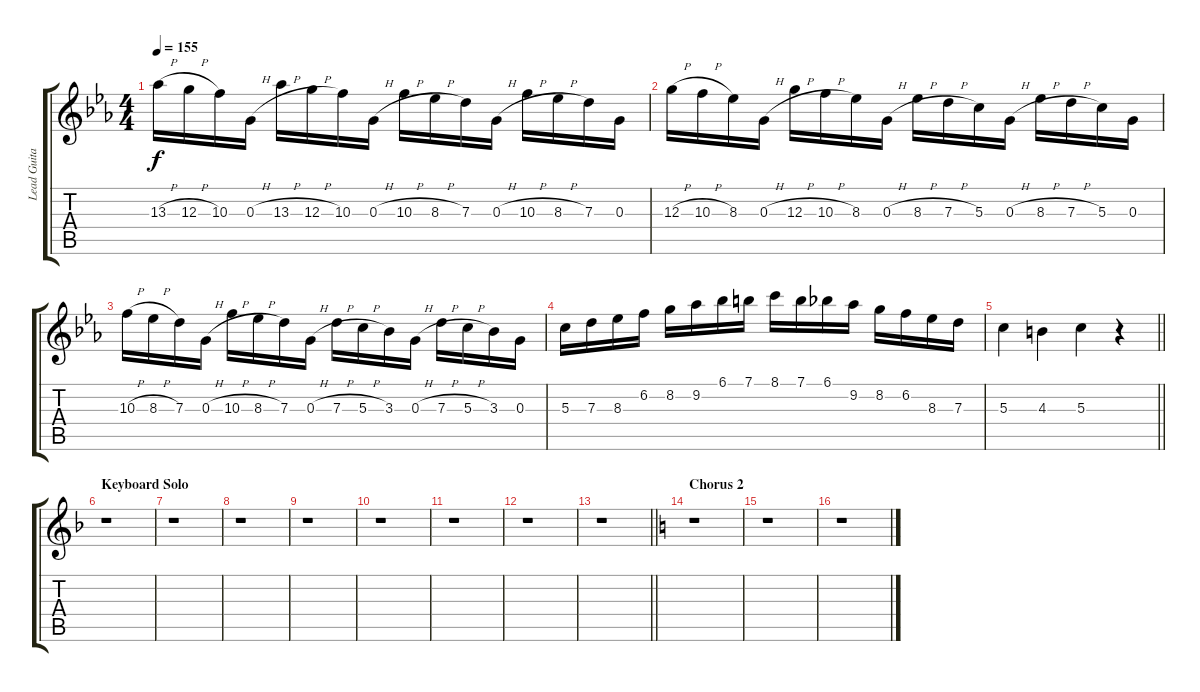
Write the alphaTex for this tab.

\track ("Lead Guitar 2: Niklas Dahlin" "Lead Guita") {instrument overdrivenguitar}
\staff {score tabs}
\tuning (E4 B3 G3 D3 A2 E2) {hide}
\ts (4 4)
\tempo 155
\clef g2
\ks cminor
13.3{h}.16{dy f} 12.3{h}.16 10.3.16 0.3{h}.16 13.3{h}.16 12.3{h}.16 10.3.16 0.3{h}.16 10.3{h}.16 8.3{h}.16 7.3.16 0.3{h}.16 10.3{h}.16 8.3{h}.16 7.3.16 0.3.16 |
12.3{h}.16 10.3{h}.16 8.3.16 0.3{h}.16 12.3{h}.16 10.3{h}.16 8.3.16 0.3{h}.16 8.3{h}.16 7.3{h}.16 5.3.16 0.3{h}.16 8.3{h}.16 7.3{h}.16 5.3.16 0.3.16 |
10.3{h}.16 8.3{h}.16 7.3.16 0.3{h}.16 10.3{h}.16 8.3{h}.16 7.3.16 0.3{h}.16 7.3{h}.16 5.3{h}.16 3.3.16 0.3{h}.16 7.3{h}.16 5.3{h}.16 3.3.16 0.3.16 |
5.3.16 7.3.16 8.3.16 6.2.16 8.2.16 9.2.16 6.1.16 7.1.16 8.1.16 7.1.16 6.1.16 9.2.16 8.2.16 6.2.16 8.3.16 7.3.16 |
\barLineRight lightlight
5.3.4 4.3.4 5.3.4 r.4 |
\section ("" "Keyboard Solo")
\ks f
r.1 |
r.1 |
r.1 |
r.1 |
r.1 |
r.1 |
r.1 |
\barLineRight lightlight
r.1 |
\section ("" "Chorus 2")
\ks c
r.1 |
r.1 |
r.1
